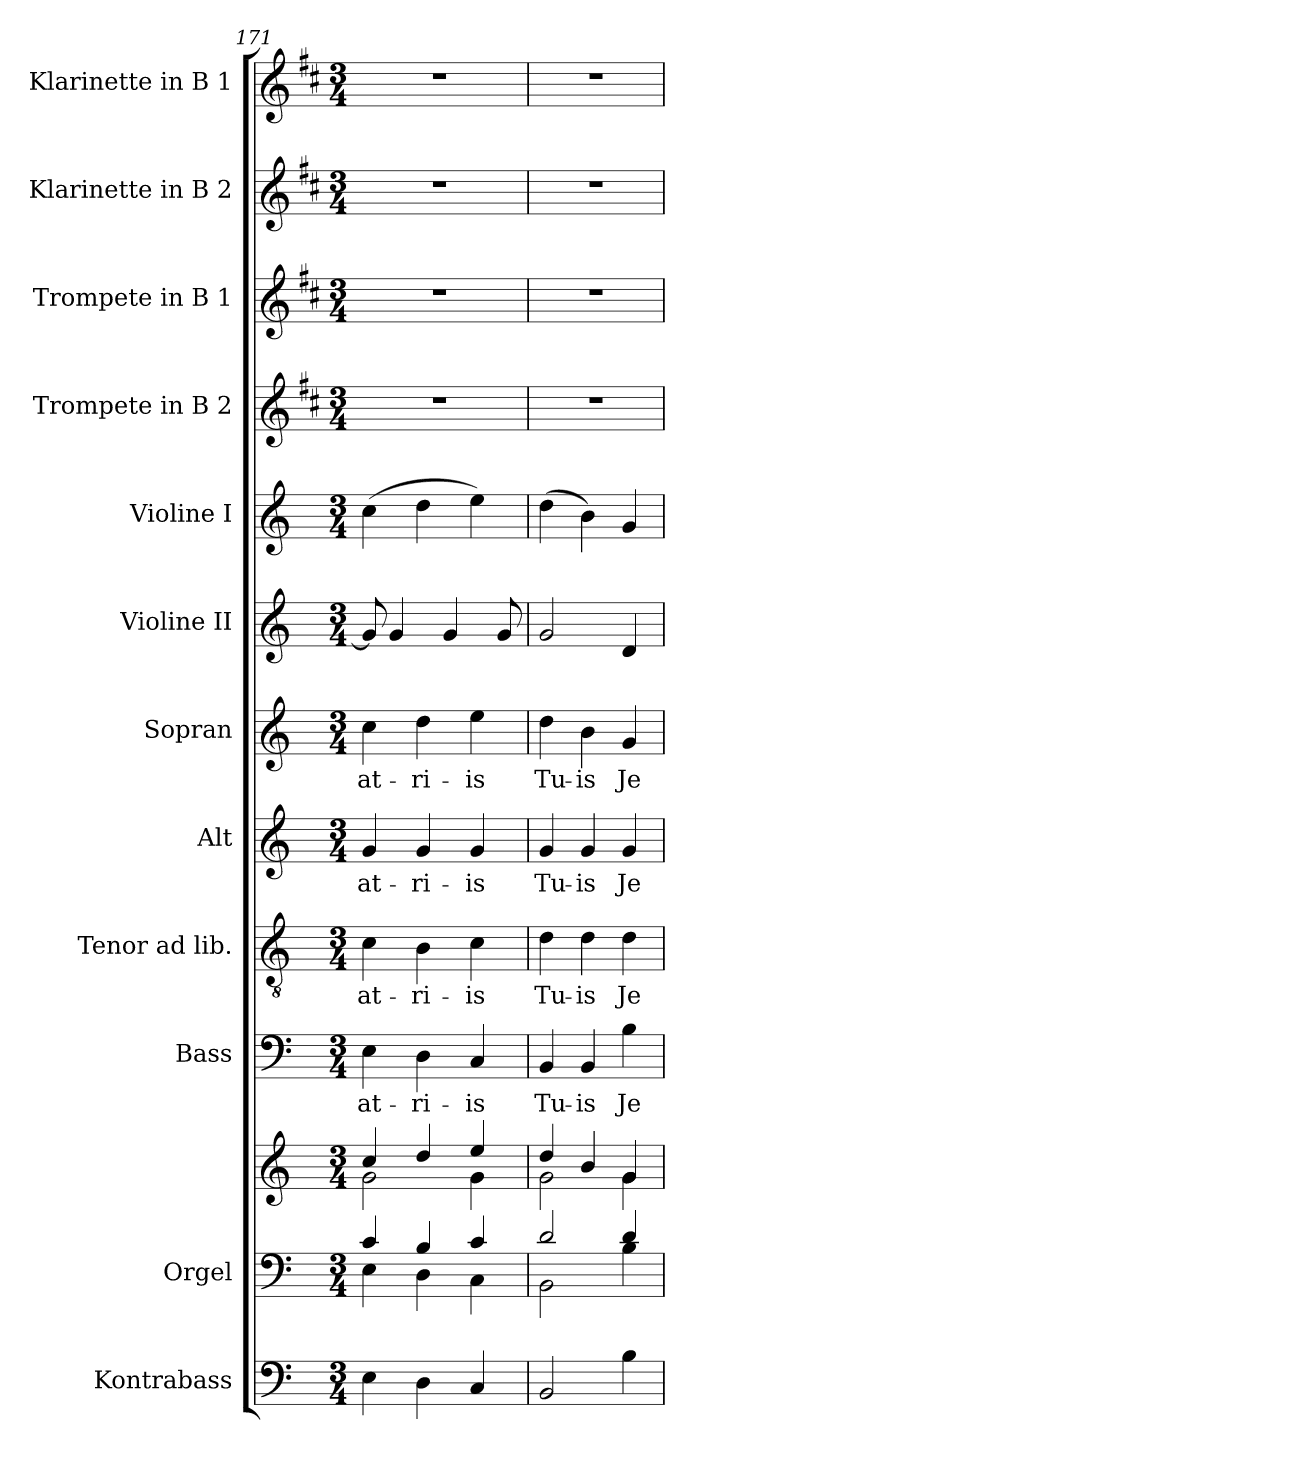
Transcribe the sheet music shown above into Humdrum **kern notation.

**kern	**kern	**kern	**kern	**text	**kern	**text	**kern	**text	**kern	**text	**kern	**kern	**kern	**kern	**kern	**kern
*part12	*part11	*part11	*part10	*part10	*part9	*part9	*part8	*part8	*part7	*part7	*part6	*part5	*part4	*part3	*part2	*part1
*staff13	*staff12	*staff11	*staff10	*staff10	*staff9	*staff9	*staff8	*staff8	*staff7	*staff7	*staff6	*staff5	*staff4	*staff3	*staff2	*staff1
*I"Kontrabass	*I"Orgel	*	*I"Bass	*	*I"Tenor ad lib.	*	*I"Alt	*	*I"Sopran	*	*I"Violine II	*I"Violine I	*I"Trompete in B 2	*I"Trompete in B 1	*I"Klarinette in B 2	*I"Klarinette in B 1
*I'Kb.	*I'Org.	*	*I'B	*	*I'T	*	*I'A	*	*I'S	*	*I'Vl. II	*I'Vl. I	*	*	*	*
!!LO:PB:g=z
*clefF4	*clefF4	*clefG2	*clefF4	*	*clefGv2	*	*clefG2	*	*clefG2	*	*clefG2	*clefG2	*clefG2	*clefG2	*clefG2	*clefG2
*ITrd7c12	*	*	*	*	*	*	*	*	*	*	*	*	*ITrd1c2	*ITrd1c2	*ITrd1c2	*ITrd1c2
*k[]	*k[]	*k[]	*k[]	*	*k[]	*	*k[]	*	*k[]	*	*k[]	*k[]	*k[]	*k[]	*k[]	*k[]
*C:	*C:	*C:	*C:	*	*C:	*	*C:	*	*C:	*	*C:	*C:	*C:	*C:	*C:	*C:
*M3/4	*M3/4	*M3/4	*M3/4	*	*M3/4	*	*M3/4	*	*M3/4	*	*M3/4	*M3/4	*M3/4	*M3/4	*M3/4	*M3/4
=171	=171	=171	=171	=171	=171	=171	=171	=171	=171	=171	=171	=171	=171	=171	=171	=171
*	*^	*^	*	*	*	*	*	*	*	*	*	*	*	*	*	*
!	!	!	!	!	!	!LO:LY:b	!	!LO:LY:b	!	!LO:LY:b	!	!LO:LY:b	!	!	!	!	!	!
4EE\	4c/	4E\	4cc/	2g\	4E\	at-	4c\	at-	4g/	at-	4cc\	at-	8g/]	(>4cc\	2.r	2.r	2.r	2.r
.	.	.	.	.	.	.	.	.	.	.	.	.	4g/	.	.	.	.	.
!	!	!	!	!	!	!LO:LY:b	!	!LO:LY:b	!	!LO:LY:b	!	!LO:LY:b	!	!	!	!	!	!
4DD\	4B/	4D\	4dd/	.	4D\	-ri-	4B\	-ri-	4g/	-ri-	4dd\	-ri-	.	4dd\	.	.	.	.
.	.	.	.	.	.	.	.	.	.	.	.	.	4g/	.	.	.	.	.
!	!	!	!	!	!	!LO:LY:b	!	!LO:LY:b	!	!LO:LY:b	!	!LO:LY:b	!	!	!	!	!	!
4CC/	4c/	4C\	4ee/	4g\	4C/	-is	4c\	-is	4g/	-is	4ee\	-is	.	4ee\)	.	.	.	.
.	.	.	.	.	.	.	.	.	.	.	.	.	8g/	.	.	.	.	.
=172	=172	=172	=172	=172	=172	=172	=172	=172	=172	=172	=172	=172	=172	=172	=172	=172	=172	=172
!	!	!	!	!	!	!LO:LY:b	!	!LO:LY:b	!	!LO:LY:b	!	!LO:LY:b	!	!	!	!	!	!
2BBB/	2d/	2BB\	4dd/	2g\	4BB/	Tu-	4d\	Tu-	4g/	Tu-	4dd\	Tu-	2g/	(>4dd\	2.r	2.r	2.r	2.r
!	!	!	!	!	!	!LO:LY:b	!	!LO:LY:b	!	!LO:LY:b	!	!LO:LY:b	!	!	!	!	!	!
.	.	.	4b/	.	4BB/	-is	4d\	-is	4g/	-is	4b\	-is	.	4b\)	.	.	.	.
!	!	!	!	!	!	!LO:LY:b	!	!LO:LY:b	!	!LO:LY:b	!	!LO:LY:b	!	!	!	!	!	!
4BB\	4d/	4B\	4g/	4g\	4B\	Je-	4d\	Je-	4g/	Je-	4g/	Je-	4d/	4g/	.	.	.	.
*	*v	*v	*	*	*	*	*	*	*	*	*	*	*	*	*	*	*	*
*	*	*v	*v	*	*	*	*	*	*	*	*	*	*	*	*	*	*
=	=	=	=	=	=	=	=	=	=	=	=	=	=	=	=	=
*-	*-	*-	*-	*-	*-	*-	*-	*-	*-	*-	*-	*-	*-	*-	*-	*-
